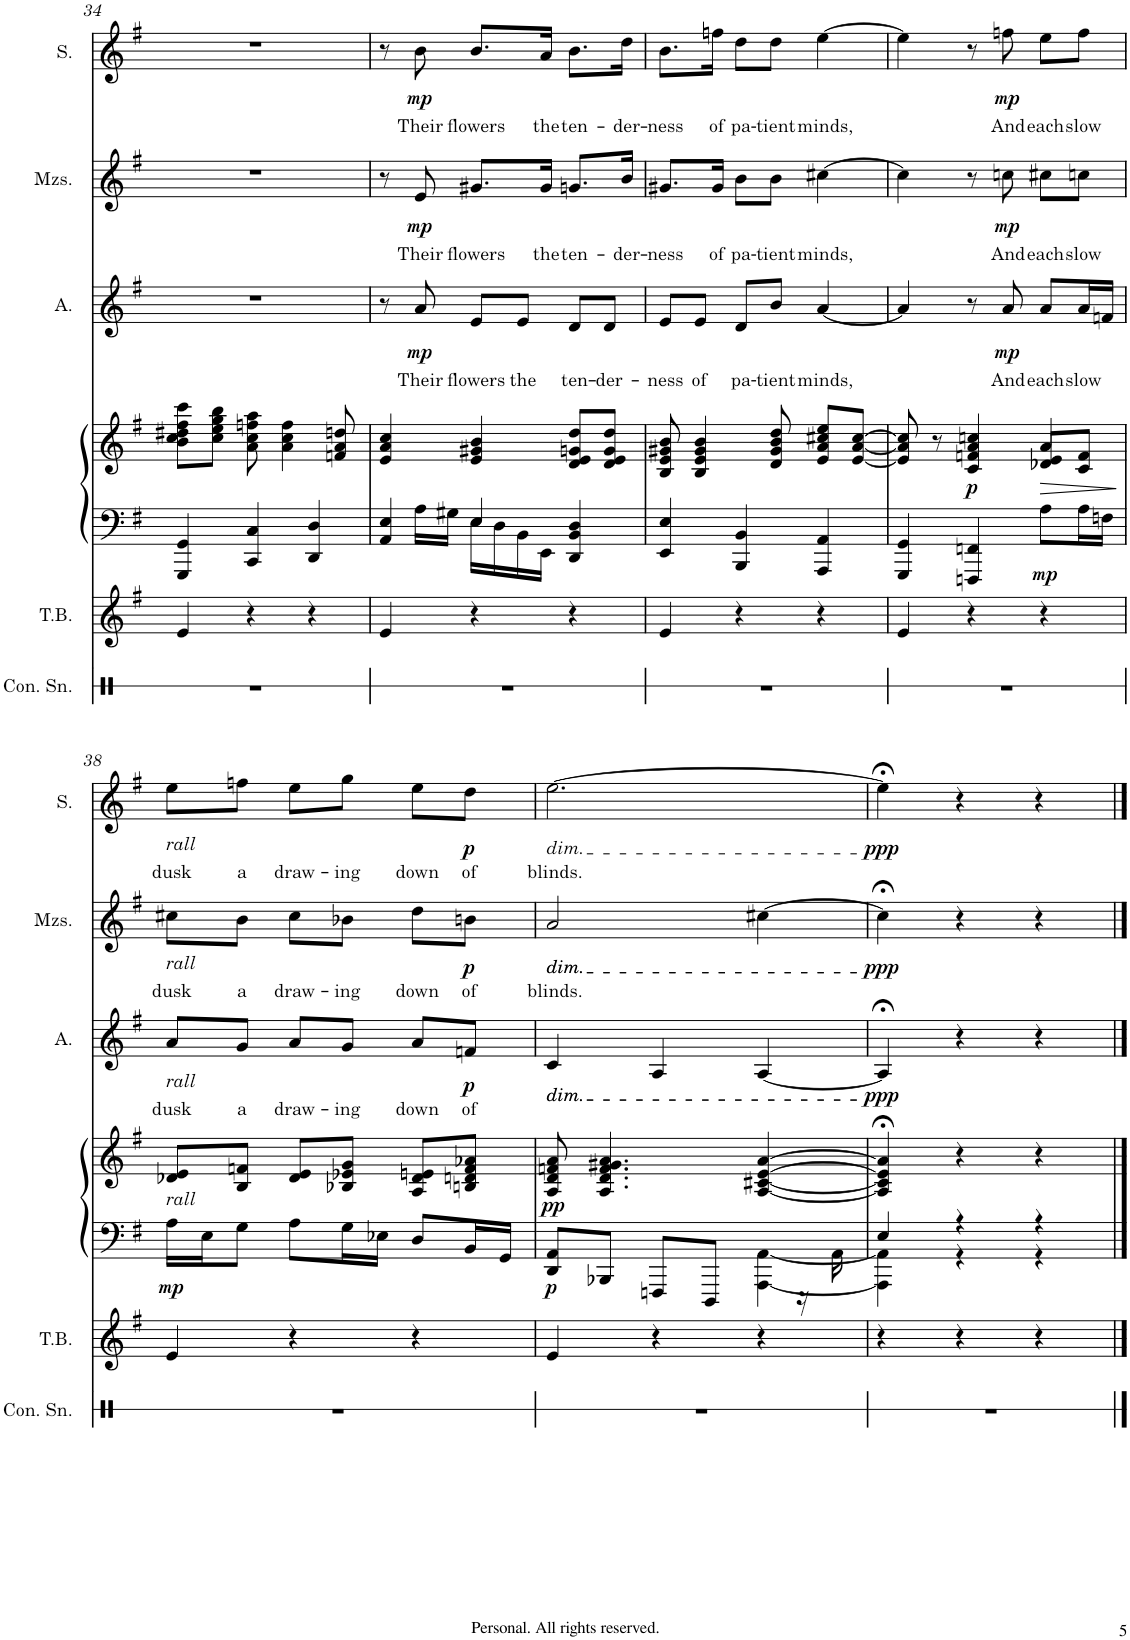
**kern	**kern	**kern	**kern	**dynam	**kern	**text	**dynam	**kern	**text	**dynam	**kern	**text	**dynam
*part6	*part5	*part4	*part4	*part4	*part3	*part3	*part3	*part2	*part2	*part2	*part1	*part1	*part1
*staff7	*staff6	*staff5	*staff4	*staff4/5	*staff3	*staff3	*staff3	*staff2	*staff2	*staff2	*staff1	*staff1	*staff1
*I"Concert Snare  Drum (optional)	*I"Tubular Bells  (optional)	*I"Piano	*	*	*I"Alto	*	*	*I"Mezzo-soprano	*	*	*I"Soprano	*	*
*I'Con. Sn.	*I'T.B.	*I'Pno	*	*	*I'A.	*	*	*I'Mzs.	*	*	*I'S.	*	*
!!LO:PB:g=z
*clefX	*clefG2	*clefF4	*clefG2	*	*clefG2	*	*	*clefG2	*	*	*clefG2	*	*
*k[]	*k[f#]	*k[f#]	*k[f#]	*	*k[f#]	*	*	*k[f#]	*	*	*k[f#]	*	*
*M3/4	*M3/4	*M3/4	*M3/4	*	*M3/4	*	*	*M3/4	*	*	*M3/4	*	*
=34	=34	=34	=34	=34	=34	=34	=34	=34	=34	=34	=34	=34	=34
2.r	4e/	4GGG/ 4GG/	8b\ 8cc\ 8dd#X\ 8ff#\ 8ccc\L	.	2.r	.	.	2.r	.	.	2.r	.	.
.	.	.	8cc\ 8ee\ 8gg\ 8bb\J	.	.	.	.	.	.	.	.	.	.
.	4r	4CC/ 4C/	8a\ 8cc\ 8ffn\ 8aa\	.	.	.	.	.	.	.	.	.	.
.	.	.	4a\ 4cc\ 4ff\	.	.	.	.	.	.	.	.	.	.
.	4r	4DD/ 4D/	.	.	.	.	.	.	.	.	.	.	.
.	.	.	8fn/ 8a/ 8ddn/	.	.	.	.	.	.	.	.	.	.
=35	=35	=35	=35	=35	=35	=35	=35	=35	=35	=35	=35	=35	=35
*	*	*^	*	*	*	*	*	*	*	*	*	*	*
2.r	4e/	4AA/ 4E/	8ryy	4e/ 4a/ 4cc/	.	8r	.	.	8r	.	.	8r	.	.
!	!	!	!	!	!	!	!LO:LY:b	!LO:DY:b	!	!LO:LY:b	!LO:DY:b	!	!LO:LY:b	!LO:DY:b
.	.	.	16A\LL	.	.	8a/	Their	mp	8e/	Their	mp	8b\	Their	mp
.	.	.	16G#X\JJ	.	.	.	.	.	.	.	.	.	.	.
!	!	!	!	!	!	!	!LO:LY:b	!	!	!LO:LY:b	!	!	!LO:LY:b	!
.	4r	4E/	16E\LL	4e/ 4g#X/ 4b/	.	8e/L	flowers	.	8.g#X/L	flowers	.	8.b/L	flowers	.
.	.	.	16D\	.	.	.	.	.	.	.	.	.	.	.
!	!	!	!	!	!	!	!LO:LY:b	!	!	!	!	!	!	!
.	.	.	16BB\	.	.	8e/J	the	.	.	.	.	.	.	.
!	!	!	!	!	!	!	!	!	!	!LO:LY:b	!	!	!LO:LY:b	!
.	.	.	16EE\JJ	.	.	.	.	.	16g#/Jk	the	.	16a/Jk	the	.
!	!	!	!	!	!	!	!LO:LY:b	!	!	!LO:LY:b	!	!	!LO:LY:b	!
.	4r	4DD/ 4BB/ 4D/	4ryy	8d/ 8e/ 8gn/ 8dd/L	.	8d/L	ten-	.	8.gn/L	ten-	.	8.b\L	ten-	.
!	!	!	!	!	!	!	!LO:LY:b	!	!	!	!	!	!	!
.	.	.	.	8d/ 8e/ 8g/ 8dd/J	.	8d/J	-der-	.	.	.	.	.	.	.
!	!	!	!	!	!	!	!	!	!	!LO:LY:b	!	!	!LO:LY:b	!
.	.	.	.	.	.	.	.	.	16b/Jk	-der-	.	16dd\Jk	-der-	.
*	*	*v	*v	*	*	*	*	*	*	*	*	*	*	*
=36	=36	=36	=36	=36	=36	=36	=36	=36	=36	=36	=36	=36	=36
!	!	!	!	!	!	!LO:LY:b	!	!	!LO:LY:b	!	!	!LO:LY:b	!
2.r	4e/	4EE/ 4E/	8B/ 8e/ 8g#X/ 8b/	.	8e/L	-ness	.	8.g#X/L	-ness	.	8.b\L	-ness	.
!	!	!	!	!	!	!LO:LY:b	!	!	!	!	!	!	!
.	.	.	4B/ 4e/ 4g#/ 4b/	.	8e/J	of	.	.	.	.	.	.	.
!	!	!	!	!	!	!	!	!	!LO:LY:b	!	!	!LO:LY:b	!
.	.	.	.	.	.	.	.	16g#/Jk	of	.	16ffn\Jk	of	.
!	!	!	!	!	!	!LO:LY:b	!	!	!LO:LY:b	!	!	!LO:LY:b	!
.	4r	4BBB/ 4BB/	.	.	8d/L	pa-	.	8b\L	pa-	.	8dd\L	pa-	.
!	!	!	!	!	!	!LO:LY:b	!	!	!LO:LY:b	!	!	!LO:LY:b	!
.	.	.	8d/ 8g#/ 8b/ 8dd/	.	8b/J	-tient	.	8b\J	-tient	.	8dd\J	-tient	.
!	!	!	!	!	!	!LO:LY:b	!	!	!LO:LY:b	!	!	!LO:LY:b	!
.	4r	4AAA/ 4AA/	8e/ 8a/ 8cc#X/ 8ee/L	.	[4a/	minds,	.	[4cc#X\	minds,	.	[4ee\	minds,	.
.	.	.	[8e/ [8a/ [8cc#/J	.	.	.	.	.	.	.	.	.	.
=37	=37	=37	=37	=37	=37	=37	=37	=37	=37	=37	=37	=37	=37
*	*	*	*^	*	*	*	*	*	*	*	*	*	*
2.r	4e/	4GGG/ 4GG/	8e/] 8a/] 8cc#/]	2ryy	.	4a/]	.	.	4cc#\]	.	.	4ee\]	.	.
.	.	.	8r	.	.	.	.	.	.	.	.	.	.	.
!	!	!	!	!	!LO:DY:b	!	!	!	!	!	!	!	!	!
.	4r	4FFFn/ 4FFn/	4c/ 4fn/ 4a/ 4ccn/	.	p	8r	.	.	8r	.	.	8r	.	.
!	!	!	!	!	!	!	!LO:LY:b	!LO:DY:b	!	!LO:LY:b	!LO:DY:b	!	!LO:LY:b	!LO:DY:b
.	.	.	.	.	.	8a/	And	mp	8ccn\	And	mp	8ffn\	And	mp
!	!	!	!	!	!LO:HP:b	!	!LO:LY:b	!	!	!LO:LY:b	!	!	!LO:LY:b	!
!	!	!	!	!	!LO:DY:n=1:b=2	!	!	!	!	!	!	!	!	!
.	4r	8A\L	8d-X/ 8e/L	4a/	> mp	8a/L	each	.	8cc#X\L	each	.	8ee\L	each	.
!	!	!	!	!	!	!	!LO:LY:b	!	!	!LO:LY:b	!	!	!LO:LY:b	!
.	.	16A\L	8c/ 8f/J	.	.	16a/L	slow	.	8ccn\J	slow	.	8ff\J	slow	.
.	.	16Fn\JJ	.	.	.	16fn/JJ	.	.	.	.	.	.	.	.
*	*	*	*v	*v	*	*	*	*	*	*	*	*	*	*
.	.	.	.	]	.	.	.	.	.	.	.	.	.
!!LO:LB:g=z
=38	=38	=38	=38	=38	=38	=38	=38	=38	=38	=38	=38	=38	=38
!	!	!	!	!	!	!	!	!	!	!	!LO:TX:b:i:t=rall	!	!
!	!	!	!	!	!	!	!	!LO:TX:b:i:t=rall	!	!	!	!	!
!	!	!	!	!	!LO:TX:b:i:t=rall	!	!	!	!	!	!	!	!
!	!	!	!LO:TX:b:i:t=rall	!	!	!	!	!	!	!	!	!	!
!	!	!	!	!LO:DY:b=2	!	!LO:LY:b	!	!	!LO:LY:b	!	!	!LO:LY:b	!
2.r	4e/	16A\LL	8d-X/ 8e/L	mp	8a/L	dusk	.	8cc#X\L	dusk	.	8ee\L	dusk	.
.	.	16E\J	.	.	.	.	.	.	.	.	.	.	.
!	!	!	!	!	!	!LO:LY:b	!	!	!LO:LY:b	!	!	!LO:LY:b	!
.	.	8G\J	8B/ 8fn/J	.	8g/J	a	.	8b\J	a	.	8ffn\J	a	.
!	!	!	!	!	!	!LO:LY:b	!	!	!LO:LY:b	!	!	!LO:LY:b	!
.	4r	8A\L	8d-/ 8e/L	.	8a/L	draw-	.	8cc#\L	draw-	.	8ee\L	draw-	.
!	!	!	!	!	!	!LO:LY:b	!	!	!LO:LY:b	!	!	!LO:LY:b	!
.	.	16G\L	8B-X/ 8e-X/ 8g/J	.	8g/J	-ing	.	8b-X\J	-ing	.	8gg\J	-ing	.
.	.	16E-X\JJ	.	.	.	.	.	.	.	.	.	.	.
!	!	!	!	!	!	!LO:LY:b	!	!	!LO:LY:b	!	!	!LO:LY:b	!
.	4r	8D/L	8A/ 8d-/ 8en/L	.	8a/L	down	.	8dd\L	down	.	8ee\L	down	.
!	!	!	!	!	!	!LO:LY:b	!LO:DY:b	!	!LO:LY:b	!LO:DY:b	!	!LO:LY:b	!LO:DY:b
.	.	16BB/L	8Bn/ 8dn/ 8f/ 8a-X/J	.	8fn/J	of	p	8bn\J	of	p	8dd\J	of	p
.	.	16GG/JJ	.	.	.	.	.	.	.	.	.	.	.
=39	=39	=39	=39	=39	=39	=39	=39	=39	=39	=39	=39	=39	=39
*	*	*^	*	*	*	*	*	*	*	*	*	*	*
!	!	!	!	!	!	!	!	!	!	!	!	!LO:TX:b:i:t=dim.	!	!
!	!	!	!	!	!	!	!	!	!LO:TX:b:i:t=dim.	!	!	!	!	!
!	!	!	!	!	!	!	!	!	!LO:TX:b:i:t=dim.	!	!	!	!	!
!	!	!	!	!	!	!LO:TX:b:i:t=dim.	!	!	!	!	!	!	!	!
!	!	!	!	!	!	!LO:TX:b:i:t=dim.	!	!	!	!	!	!	!	!
!	!	!	!	!	!LO:DY:b=2	!	!	!	!	!LO:LY:b	!	!	!LO:LY:b	!
!	!	!	!	!	!LO:DY:n=1:b	!	!	!	!	!	!	!	!	!
2.r	4e/	8DD/ 8AA/L	8ryy	8A/ 8d/ 8fn/ 8a/	p pp	4c/	.	.	2a/	blinds.	.	[2.ee\	blinds.	.
*	*	*v	*v	*	*	*	*	*	*	*	*	*	*	*
.	.	8BBB-X/J	4.A/ 4.d/ 4.f/ 4.g#X/ 4.a/	.	.	.	.	.	.	.	.	.	.
.	4r	8FFFn/L	.	.	4A/	.	.	.	.	.	.	.	.
.	.	8DDD/J	.	.	.	.	.	.	.	.	.	.	.
.	4r	[4AAA\ [4AA\	[4A/ [4c#X/ [4e/ [4a/	.	[4A/	.	.	[4cc#X\	.	.	.	.	.
*	*	*^	*	*	*	*	*	*	*	*	*	*	*
.	.	.	16r	.	.	.	.	.	.	.	.	.	.	.
.	.	.	16AA\	.	.	.	.	.	.	.	.	.	.	.
=40	=40	=40	=40	=40	=40	=40	=40	=40	=40	=40	=40	=40	=40	=40
!	!	!	!	!	!	!	!	!LO:DY:b	!	!	!LO:DY:b	!	!	!LO:DY:b
2.r	4r	4AAA\] 4AA\]	4E/	4A/];< 4c#/];< 4e/];< 4a/];<	.	4A;</]	.	ppp	4cc#;<\]	.	ppp	4ee;<\]	.	ppp
.	4r	4r	4r	4r	.	4r	.	.	4r	.	.	4r	.	.
.	4r	4r	4r	4r	.	4r	.	.	4r	.	.	4r	.	.
*	*	*v	*v	*	*	*	*	*	*	*	*	*	*	*
==	==	==	==	==	==	==	==	==	==	==	==	==	==
*-	*-	*-	*-	*-	*-	*-	*-	*-	*-	*-	*-	*-	*-
